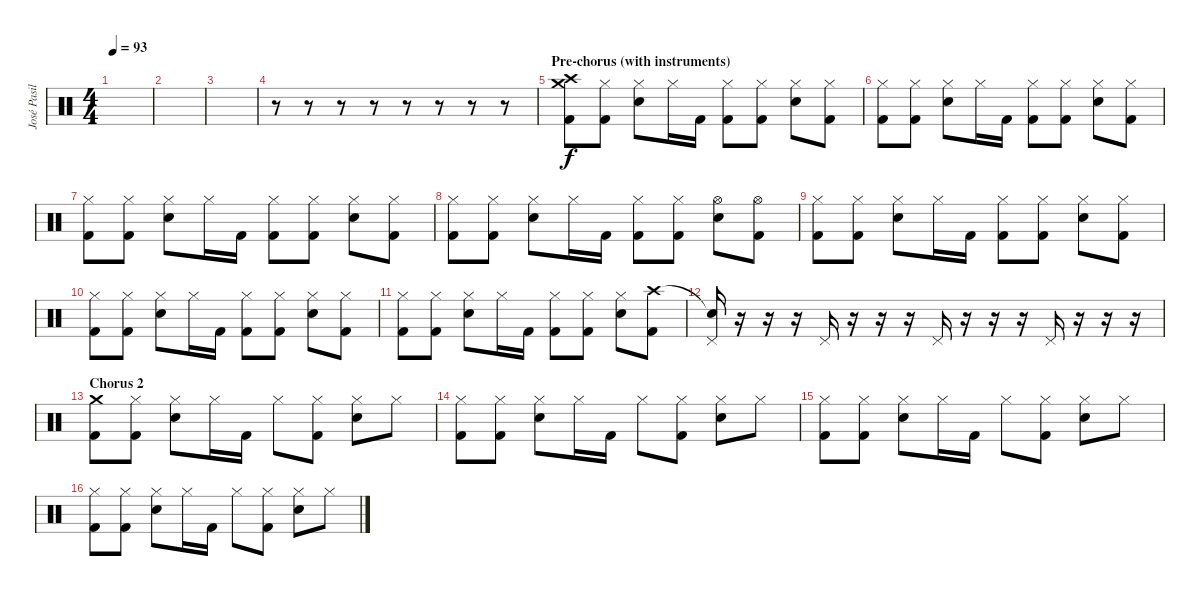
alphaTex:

\track ("José Pasillas II" "José Pasil") {instrument percussion}
\staff {score}
\articulation defaults
\ts (4 4)
\tempo 93
\clef neutral
\ks c
|
|
|
r.8 r.8 r.8 r.8 r.8 r.8 r.8 r.8 |
\section ("" "Pre-chorus (with instruments)")
("Crash high (hit)" "Crash medium (hit)" "Kick (hit) 2").8 ("Hi-Hat (closed)" "Kick (hit) 2").8 ("Hi-Hat (closed)" "Electric Snare (hit)").8 "Hi-Hat (closed)".16 "Kick (hit) 2".16 ("Hi-Hat (closed)" "Kick (hit) 2").8 ("Hi-Hat (closed)" "Kick (hit) 2").8 ("Hi-Hat (closed)" "Electric Snare (hit)").8 ("Hi-Hat (closed)" "Kick (hit) 2").8 |
("Hi-Hat (closed)" "Kick (hit) 2").8 ("Hi-Hat (closed)" "Kick (hit) 2").8 ("Hi-Hat (closed)" "Electric Snare (hit)").8 "Hi-Hat (closed)".16 "Kick (hit) 2".16 ("Hi-Hat (closed)" "Kick (hit) 2").8 ("Hi-Hat (closed)" "Kick (hit) 2").8 ("Hi-Hat (closed)" "Electric Snare (hit)").8 ("Hi-Hat (closed)" "Kick (hit) 2").8 |
("Hi-Hat (closed)" "Kick (hit) 2").8 ("Hi-Hat (closed)" "Kick (hit) 2").8 ("Hi-Hat (closed)" "Electric Snare (hit)").8 "Hi-Hat (closed)".16 "Kick (hit) 2".16 ("Hi-Hat (closed)" "Kick (hit) 2").8 ("Hi-Hat (closed)" "Kick (hit) 2").8 ("Hi-Hat (closed)" "Electric Snare (hit)").8 ("Hi-Hat (closed)" "Kick (hit) 2").8 |
("Hi-Hat (closed)" "Kick (hit) 2").8 ("Hi-Hat (closed)" "Kick (hit) 2").8 ("Hi-Hat (closed)" "Electric Snare (hit)").8 "Hi-Hat (closed)".16 "Kick (hit) 2".16 ("Hi-Hat (closed)" "Kick (hit) 2").8 ("Hi-Hat (closed)" "Kick (hit) 2").8 ("Hi-Hat (open)" "Electric Snare (hit)").8 ("Hi-Hat (open)" "Kick (hit) 2").8 |
("Hi-Hat (closed)" "Kick (hit) 2").8 ("Hi-Hat (closed)" "Kick (hit) 2").8 ("Hi-Hat (closed)" "Electric Snare (hit)").8 "Hi-Hat (closed)".16 "Kick (hit) 2".16 ("Hi-Hat (closed)" "Kick (hit) 2").8 ("Hi-Hat (closed)" "Kick (hit) 2").8 ("Hi-Hat (closed)" "Electric Snare (hit)").8 ("Hi-Hat (closed)" "Kick (hit) 2").8 |
("Hi-Hat (closed)" "Kick (hit) 2").8 ("Hi-Hat (closed)" "Kick (hit) 2").8 ("Hi-Hat (closed)" "Electric Snare (hit)").8 "Hi-Hat (closed)".16 "Kick (hit) 2".16 ("Hi-Hat (closed)" "Kick (hit) 2").8 ("Hi-Hat (closed)" "Kick (hit) 2").8 ("Hi-Hat (closed)" "Electric Snare (hit)").8 ("Hi-Hat (closed)" "Kick (hit) 2").8 |
("Hi-Hat (closed)" "Kick (hit) 2").8 ("Hi-Hat (closed)" "Kick (hit) 2").8 ("Hi-Hat (closed)" "Electric Snare (hit)").8 "Hi-Hat (closed)".16 "Kick (hit) 2".16 ("Hi-Hat (closed)" "Kick (hit) 2").8 ("Hi-Hat (closed)" "Kick (hit) 2").8 ("Hi-Hat (closed)" "Electric Snare (hit)").8 ("Crash high (hit)" "Kick (hit) 2").8 |
("Snare (hit)"{t} "Pedal Hi-Hat (hit)").16 r.16 r.16 r.16 "Pedal Hi-Hat (hit)".16 r.16 r.16 r.16 "Pedal Hi-Hat (hit)".16 r.16 r.16 r.16 "Pedal Hi-Hat (hit)".16 r.16 r.16 r.16 |
\section ("" "Chorus 2")
("Crash medium (hit)" "Kick (hit) 2").8 ("Hi-Hat (closed)" "Kick (hit) 2").8 ("Hi-Hat (closed)" "Electric Snare (hit)").8 "Hi-Hat (closed)".16 "Kick (hit) 2".16 "Hi-Hat (closed)".8 ("Hi-Hat (closed)" "Kick (hit) 2").8 ("Hi-Hat (closed)" "Electric Snare (hit)").8 "Hi-Hat (closed)".8 |
("Hi-Hat (closed)" "Kick (hit) 2").8 ("Hi-Hat (closed)" "Kick (hit) 2").8 ("Hi-Hat (closed)" "Electric Snare (hit)").8 "Hi-Hat (closed)".16 "Kick (hit) 2".16 "Hi-Hat (closed)".8 ("Hi-Hat (closed)" "Kick (hit) 2").8 ("Hi-Hat (closed)" "Electric Snare (hit)").8 "Hi-Hat (closed)".8 |
("Hi-Hat (closed)" "Kick (hit) 2").8 ("Hi-Hat (closed)" "Kick (hit) 2").8 ("Hi-Hat (closed)" "Electric Snare (hit)").8 "Hi-Hat (closed)".16 "Kick (hit) 2".16 "Hi-Hat (closed)".8 ("Hi-Hat (closed)" "Kick (hit) 2").8 ("Hi-Hat (closed)" "Electric Snare (hit)").8 "Hi-Hat (closed)".8 |
("Hi-Hat (closed)" "Kick (hit) 2").8 ("Hi-Hat (closed)" "Kick (hit) 2").8 ("Hi-Hat (closed)" "Electric Snare (hit)").8 "Hi-Hat (closed)".16 "Kick (hit) 2".16 "Hi-Hat (closed)".8 ("Hi-Hat (closed)" "Kick (hit) 2").8 ("Hi-Hat (closed)" "Electric Snare (hit)").8 "Hi-Hat (closed)".8
